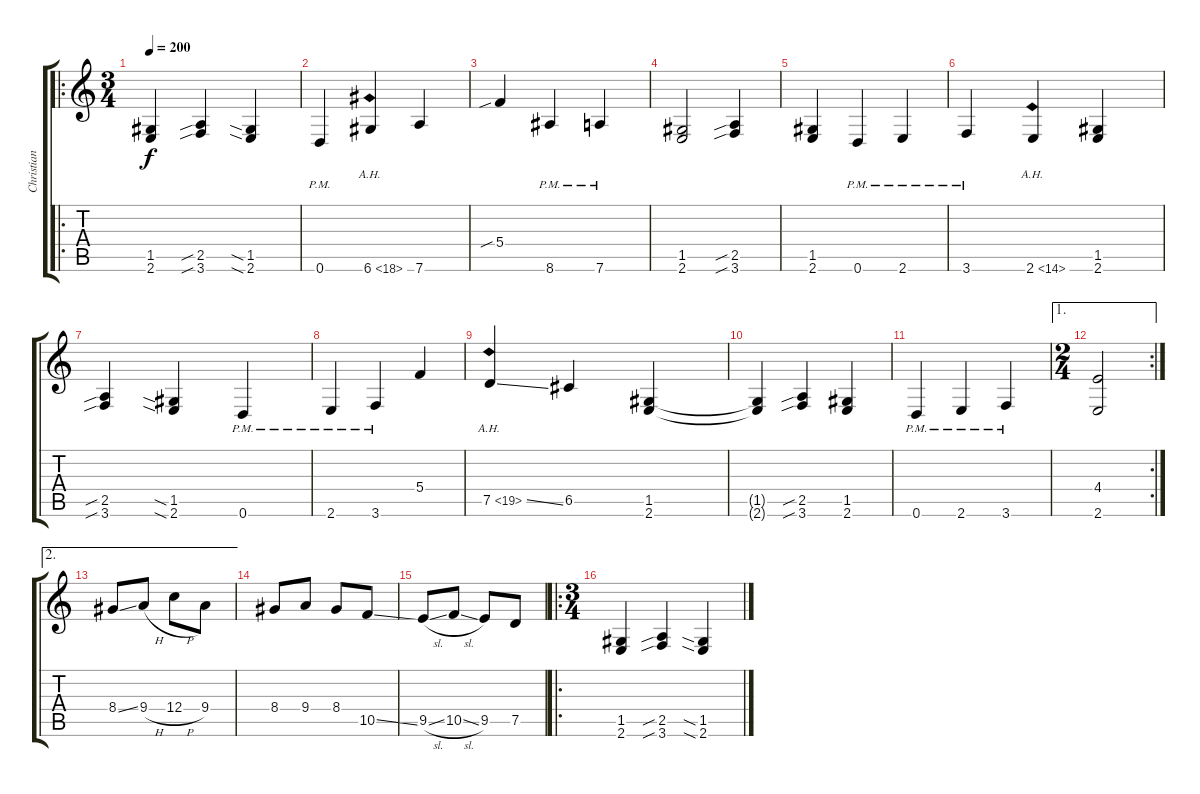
\track ("Christian Muenzer" "Christian ") {instrument distortionguitar}
\staff {score tabs}
\tuning (D4 A3 F3 C3 G2 D2) {hide}
\ro
\ts (3 4)
\tempo 200
\clef g2
\ks c
(1.5 2.6).4{dy f instrument distortionguitar} (2.5{sib} 3.6{sib}).4 (1.5{sia} 2.6{sia}).4 |
0.6{pm}.4 6.6{ah 12}.4 7.6.4 |
5.4{sib}.4 8.6{pm}.4 7.6{pm}.4 |
(1.5 2.6).2 (2.5{sib} 3.6{sib}).4 |
(1.5 2.6).4 0.6{pm}.4 2.6{pm}.4 |
3.6{pm}.4 2.6{ah 12}.4 (1.5 2.6).4 |
(2.5{sib} 3.6{sib}).4 (1.5{sia} 2.6{sia}).4 0.6{pm}.4 |
2.6{pm}.4 3.6{pm}.4 5.4.4 |
7.5{ah 12 ss}.4 6.5.4 (1.5 2.6).4 |
(1.5{t} 2.6{t}).4 (2.5{sib} 3.6{sib}).4 (1.5 2.6).4 |
0.6{pm}.4 2.6{pm}.4 3.6{pm}.4 |
\ae 1
\rc 2
\ts (2 4)
(4.4 2.6).2 |
\ae 2
8.4{ss}.8 9.4{h}.8 12.4{h}.8 9.4.8 |
8.4.8 9.4.8 8.4.8 10.5{ss}.8 |
9.5{sl}.8 10.5{sl}.8 9.5.8 7.5.8 |
\ro
\ts (3 4)
(1.5 2.6).4 (2.5{sib} 3.6{sib}).4 (1.5{sia} 2.6{sia}).4
